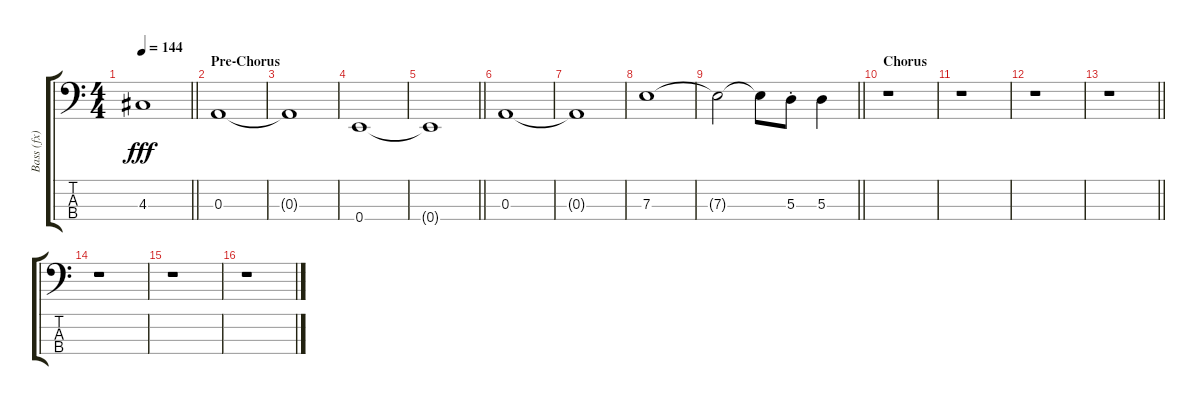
\track ("Bass (fx)" "Bass (fx)") {instrument synthbass2}
\staff {score tabs}
\tuning (G2 D2 A1 E1) {hide}
\ts (4 4)
\tempo 144
\clef f4
\barLineRight lightlight
\ks c
4.3{t}.1{dy fff} |
\section ("" "Pre-Chorus")
0.3.1 |
0.3{t}.1 |
0.4.1 |
\barLineRight lightlight
0.4{t}.1 |
0.3.1 |
0.3{t}.1 |
7.3.1 |
\barLineRight lightlight
7.3{t}.2 7.3{t}.8 5.3{st}.8 5.3.4 |
\section ("" "Chorus")
r.1 |
r.1 |
r.1 |
\barLineRight lightlight
r.1 |
r.1 |
r.1 |
r.1
